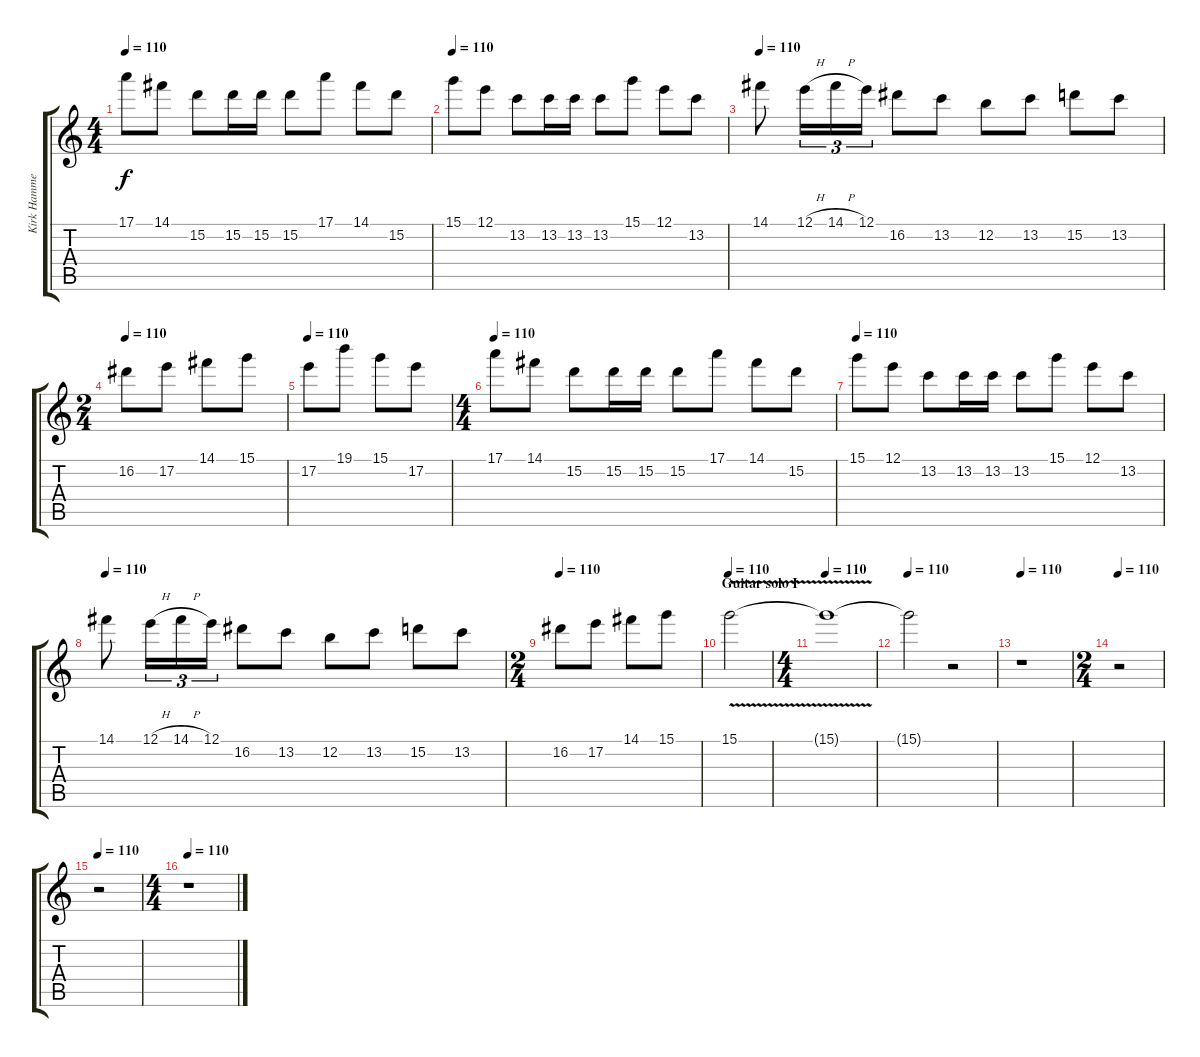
\track ("Kirk Hammet" "Kirk Hamme") {instrument distortionguitar}
\staff {score tabs}
\tuning (E4 B3 G3 D3 A2 E2) {hide}
\ts (4 4)
\tempo 110
\clef g2
\ks c
17.1.8{dy f} 14.1.8 15.2.8 15.2.16 15.2.16 15.2.8 17.1.8 14.1.8 15.2.8 |
\tempo 110
15.1.8 12.1.8 13.2.8 13.2.16 13.2.16 13.2.8 15.1.8 12.1.8 13.2.8 |
\tempo 110
14.1.8 12.1{h}.16{tu (3 2)} 14.1{h}.16{tu (3 2)} 12.1.16{tu (3 2)} 16.2.8 13.2.8 12.2.8 13.2.8 15.2.8 13.2.8 |
\ts (2 4)
\tempo 110
16.2.8 17.2.8 14.1.8 15.1.8 |
\tempo 110
17.2.8{balance 8} 19.1.8 15.1.8 17.2.8 |
\ts (4 4)
\tempo 110
17.1.8 14.1.8 15.2.8 15.2.16 15.2.16 15.2.8 17.1.8 14.1.8 15.2.8 |
\tempo 110
15.1.8 12.1.8 13.2.8 13.2.16 13.2.16 13.2.8 15.1.8 12.1.8 13.2.8 |
\tempo 110
14.1.8 12.1{h}.16{tu (3 2)} 14.1{h}.16{tu (3 2)} 12.1.16{tu (3 2)} 16.2.8 13.2.8 12.2.8 13.2.8 15.2.8 13.2.8 |
\ts (2 4)
\tempo 110
16.2.8 17.2.8 14.1.8 15.1.8 |
\section ("" "Guitar solo I")
\tempo 110
15.1{v}.2{volume 4} |
\ts (4 4)
\tempo 110
15.1{t}.1 |
\tempo 110
15.1{t}.2 r.2 |
\tempo 110
r.1 |
\ts (2 4)
\tempo 110
r.2 |
\tempo 110
r.2 |
\ts (4 4)
\tempo 110
r.1
